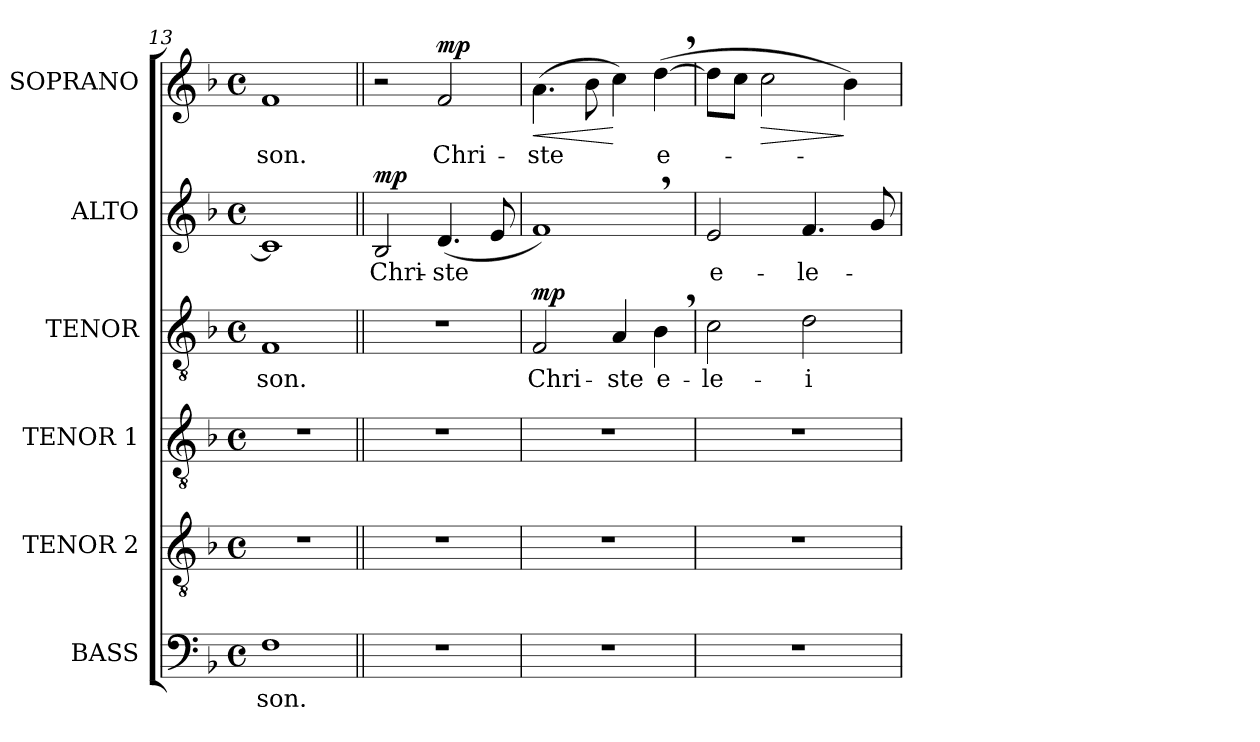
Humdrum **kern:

**kern	**text	**kern	**kern	**kern	**text	**dynam	**kern	**text	**dynam	**kern	**text	**dynam
*part6	*part6	*part5	*part4	*part3	*part3	*part3	*part2	*part2	*part2	*part1	*part1	*part1
*staff6	*staff6	*staff5	*staff4	*staff3	*staff3	*staff3	*staff2	*staff2	*staff2	*staff1	*staff1	*staff1
*I"BASS	*	*I"TENOR 2	*I"TENOR 1	*I"TENOR	*	*	*I"ALTO	*	*	*I"SOPRANO	*	*
*I'B.	*	*I'T2.	*I'T1.	*I'T.	*	*	*I'A.	*	*	*I'S.	*	*
*clefF4	*	*clefGv2	*clefGv2	*clefGv2	*	*	*clefG2	*	*	*clefG2	*	*
*	*	*ITrd7c12	*ITrd7c12	*ITrd7c12	*	*	*	*	*	*	*	*
*k[b-]	*	*k[b-]	*k[b-]	*k[b-]	*	*	*k[b-]	*	*	*k[b-]	*	*
*F:	*	*F:	*F:	*F:	*	*	*F:	*	*	*F:	*	*
*M4/4	*	*M4/4	*M4/4	*M4/4	*	*	*M4/4	*	*	*M4/4	*	*
*met(c)	*	*met(c)	*met(c)	*met(c)	*	*	*met(c)	*	*	*met(c)	*	*
=13	=13	=13	=13	=13	=13	=13	=13	=13	=13	=13	=13	=13
!	!LO:LY:b:color=#000000	!	!	!	!	!	!	!	!	!	!	!
!	!	!	!	!	!LO:LY:b:color=#000000	!	!	!	!	!	!	!
!	!	!	!	!	!	!	!	!	!	!	!LO:LY:b:color=#000000	!
1Fi	-son.	1r	1r	1FFi	-son.	.	1ci]	.	.	1fi	-son.	.
!!LO:LB:g=z
=14||	=14||	=14||	=14||	=14||	=14||	=14||	=14||	=14||	=14||	=14||	=14||	=14||
!	!	!	!	!	!	!	!	!LO:LY:b:color=#000000	!	!	!	!
1r	.	1r	1r	1r	.	.	2B-i/	Chri-	mp	2r	.	.
!	!	!	!	!	!	!	!	!LO:LY:b:color=#000000	!	!	!	!
!	!	!	!	!	!	!	!	!	!	!	!LO:LY:b:color=#000000	!
.	.	.	.	.	.	.	(4.di/	-ste	.	2fi/	Chri-	mp
.	.	.	.	.	.	.	8ei/	.	.	.	.	.
=15	=15	=15	=15	=15	=15	=15	=15	=15	=15	=15	=15	=15
!	!	!	!	!	!LO:LY:b:color=#000000	!	!	!	!	!	!	!
!	!	!	!	!	!	!	!	!	!	!	!LO:LY:b:color=#000000	!LO:HP:b
1r	.	1r	1r	2FFi/	Chri-	mp	1f,i)	.	.	(4.ai\	-ste	<
.	.	.	.	.	.	.	.	.	.	8b-i\	.	.
!	!	!	!	!	!LO:LY:b:color=#000000	!	!	!	!	!	!	!
.	.	.	.	4AAi/	-ste	.	.	.	.	4cci\)	.	[
!	!	!	!	!	!LO:LY:b:color=#000000	!	!	!	!	!	!	!
!	!	!	!	!	!	!	!	!	!	!	!LO:LY:b:color=#000000	!
.	.	.	.	4BB-,i\	e-	.	.	.	.	([4dd,i\	e-	.
=16	=16	=16	=16	=16	=16	=16	=16	=16	=16	=16	=16	=16
!	!	!	!	!	!LO:LY:b:color=#000000	!	!	!	!	!	!	!
!	!	!	!	!	!	!	!	!LO:LY:b:color=#000000	!	!	!	!
1r	.	1r	1r	2Ci\	-le-	.	2ei/	e-	.	8ddi\L]	.	.
.	.	.	.	.	.	.	.	.	.	8cci\J	.	.
!	!	!	!	!	!	!	!	!	!	!	!	!LO:HP:b
.	.	.	.	.	.	.	.	.	.	2cci\	.	>
!	!	!	!	!	!LO:LY:b:color=#000000	!	!	!	!	!	!	!
!	!	!	!	!	!	!	!	!LO:LY:b:color=#000000	!	!	!	!
.	.	.	.	2Di\	-i-	.	4.fi/	-le-	.	.	.	.
.	.	.	.	.	.	.	.	.	.	4b-i\)	.	]
.	.	.	.	.	.	.	8gi/	.	.	.	.	.
=	=	=	=	=	=	=	=	=	=	=	=	=
*-	*-	*-	*-	*-	*-	*-	*-	*-	*-	*-	*-	*-
